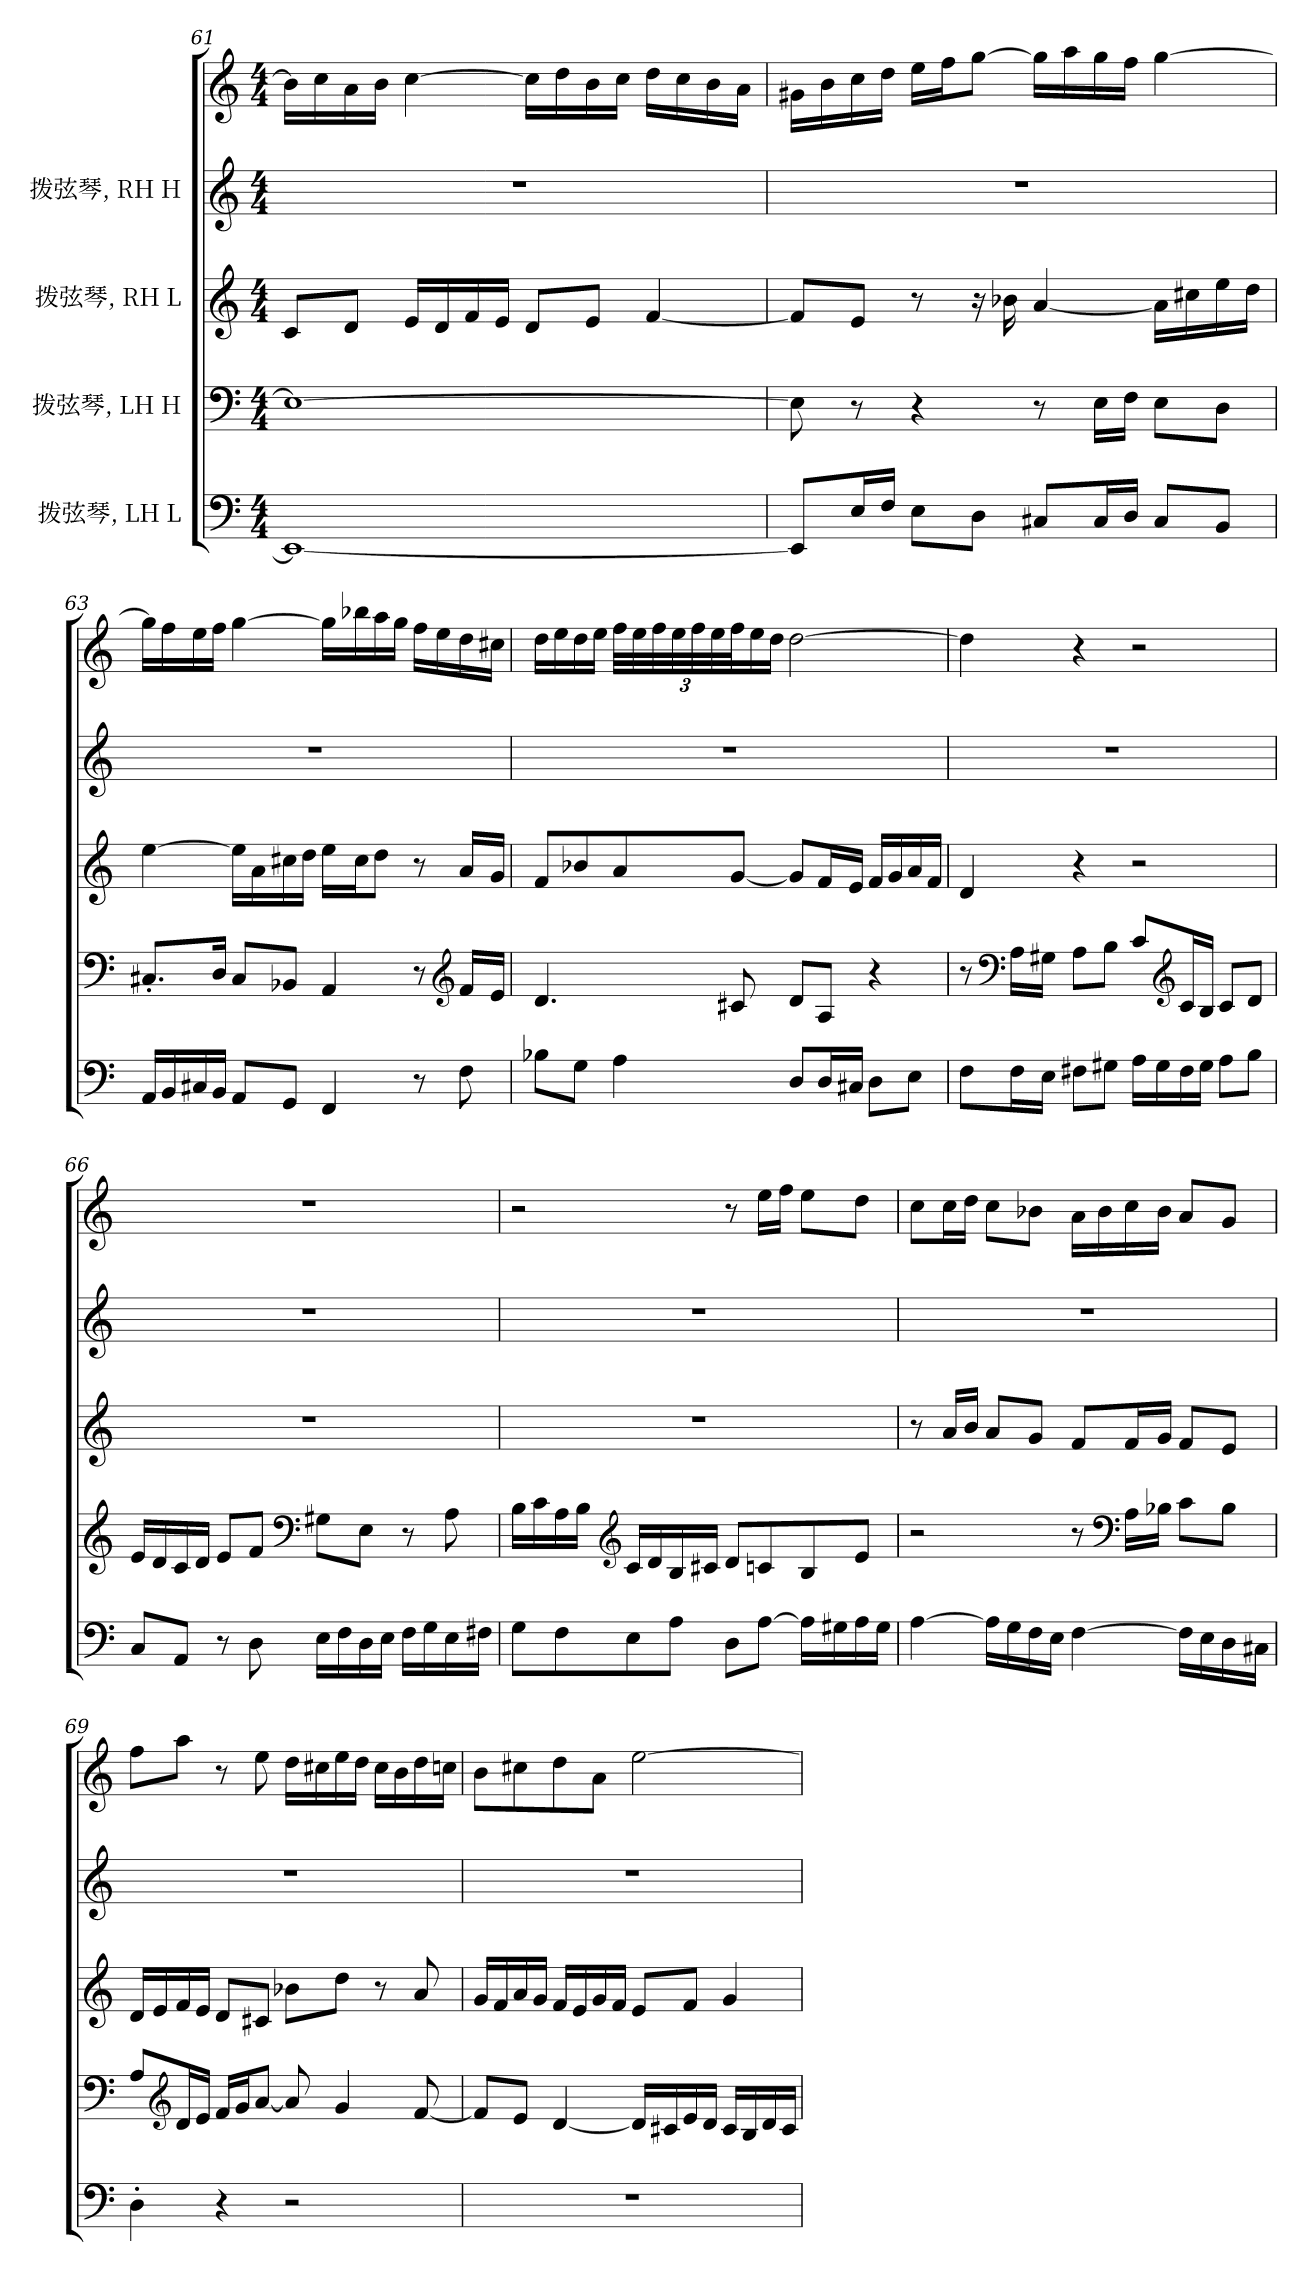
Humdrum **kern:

**kern	**kern	**kern	**kern	**kern
*part4	*part3	*part2	*part1	*part1
*staff5	*staff4	*staff3	*staff2	*staff1
*I"拨弦琴, LH L	*I"拨弦琴, LH H	*I"拨弦琴, RH L	*I"拨弦琴, RH H	*
*clefF4	*clefF4	*clefG2	*clefG2	*clefG2
*k[]	*k[]	*k[]	*k[]	*k[]
*M4/4	*M4/4	*M4/4	*M4/4	*M4/4
=61	=61	=61	=61	=61
1EE_	1E_	8c/L	1r	16b\LL]
.	.	.	.	16cc\
.	.	8d/J	.	16a\
.	.	.	.	16b\JJ
.	.	16e/LL	.	[4cc\
.	.	16d/	.	.
.	.	16f/	.	.
.	.	16e/JJ	.	.
.	.	8d/L	.	16cc\LL]
.	.	.	.	16dd\
.	.	8e/J	.	16b\
.	.	.	.	16cc\JJ
.	.	[4f/	.	16dd\LL
.	.	.	.	16cc\
.	.	.	.	16b\
.	.	.	.	16a\JJ
!!LO:PB:g=z
=62	=62	=62	=62	=62
8EE/L]	8E\]	8f/L]	1r	16g#X\LL
.	.	.	.	16b\
16E/L	8r	8e/J	.	16cc\
16F/JJ	.	.	.	16dd\JJ
8E\L	4r	8r	.	16ee\LL
.	.	.	.	16ff\J
8D\J	.	16r	.	[8gg\J
.	.	16b-X\	.	.
8C#X/L	8r	[4a/	.	16gg\LL]
.	.	.	.	16aa\
16C#/L	16E\LL	.	.	16gg\
16D/JJ	16F\JJ	.	.	16ff\JJ
8C#/L	8E\L	16a\LL]	.	[4gg\
.	.	16cc#X\	.	.
8BB/J	8D\J	16ee\	.	.
.	.	16dd\JJ	.	.
=63	=63	=63	=63	=63
16AA/LL	8.C#X'/L	[4ee\	1r	16gg\LL]
16BB/	.	.	.	16ff\
16C#X/	.	.	.	16ee\
16BB/JJ	16D/Jk	.	.	16ff\JJ
8AA/L	8C#/L	16ee\LL]	.	[4gg\
.	.	16a\	.	.
8GG/J	8BB-X/J	16cc#X\	.	.
.	.	16dd\JJ	.	.
4FF/	4AA/	16ee\LL	.	16gg\LL]
.	.	16cc#\J	.	16bb-X\
.	.	8dd\J	.	16aa\
.	.	.	.	16gg\JJ
8r	8r	8r	.	16ff\LL
.	.	.	.	16ee\
*	*clefG2	*	*	*
8F\	16f/LL	16a/LL	.	16dd\
.	16e/JJ	16g/JJ	.	16cc#X\JJ
!!LO:LB:g=z
=64	=64	=64	=64	=64
8B-X\L	4.d/	8f/L	1r	16dd\LL
.	.	.	.	16ee\
8G\J	.	8b-X/	.	16dd\
.	.	.	.	16ee\JJ
*	*	*	*	*Xbrackettup
4A\	.	8a/	.	48ff\LLL
.	.	.	.	48ee\
.	.	.	.	48ff\
.	.	.	.	48ee\
.	.	.	.	48ff\
.	.	.	.	48ee\
.	8c#X/	[8g/J	.	48ff\J
.	.	.	.	24ee\
.	.	.	.	16dd\JJ
8D/L	8d/L	8g/L]	.	[2dd\
16D/L	8A/J	16f/L	.	.
16C#X/JJ	.	16e/JJ	.	.
8D\L	4r	16f/LL	.	.
.	.	16g/	.	.
8E\J	.	16a/	.	.
.	.	16f/JJ	.	.
=65	=65	=65	=65	=65
8F\L	8r	4d/	1r	4dd\]
*	*clefF4	*	*	*
16F\L	16A\LL	.	.	.
16E\JJ	16G#X\JJ	.	.	.
8F#X\L	8A\L	4r	.	4r
8G#X\J	8B\J	.	.	.
16A\LL	8c/L	2r	.	2r
16G#\	.	.	.	.
*	*clefG2	*	*	*
16F#\	16c/L	.	.	.
16G#\JJ	16B/JJ	.	.	.
8A\L	8c/L	.	.	.
8B\J	8d/J	.	.	.
!!LO:PB:g=z
=66	=66	=66	=66	=66
8C/L	16e/LL	1r	1r	1r
.	16d/	.	.	.
8AA/J	16c/	.	.	.
.	16d/JJ	.	.	.
8r	8e/L	.	.	.
8D\	8f/J	.	.	.
*	*clefF4	*	*	*
16E\LL	8G#X\L	.	.	.
16F\	.	.	.	.
16D\	8E\J	.	.	.
16E\JJ	.	.	.	.
16F\LL	8r	.	.	.
16G\	.	.	.	.
16E\	8A\	.	.	.
16F#X\JJ	.	.	.	.
=67	=67	=67	=67	=67
8G\L	16B\LL	1r	1r	2r
.	16c\	.	.	.
8F\	16A\	.	.	.
.	16B\JJ	.	.	.
*	*clefG2	*	*	*
8E\	16c/LL	.	.	.
.	16d/	.	.	.
8A\J	16B/	.	.	.
.	16c#X/JJ	.	.	.
8D\L	8d/L	.	.	8r
[8A\J	8cn/	.	.	16ee\LL
.	.	.	.	16ff\JJ
16A\LL]	8B/	.	.	8ee\L
16G#X\	.	.	.	.
16A\	8e/J	.	.	8dd\J
16G#\JJ	.	.	.	.
!!LO:LB:g=z
=68	=68	=68	=68	=68
[4A\	2r	8r	1r	8cc\L
.	.	16a/LL	.	16cc\L
.	.	16b/JJ	.	16dd\JJ
16A\LL]	.	8a/L	.	8cc\L
16G\	.	.	.	.
16F\	.	8g/J	.	8b-X\J
16E\JJ	.	.	.	.
[4F\	8r	8f/L	.	16a\LL
.	.	.	.	16b-\
*	*clefF4	*	*	*
.	16A\LL	16f/L	.	16cc\
.	16B-X\JJ	16g/JJ	.	16b-\JJ
16F\LL]	8c\L	8f/L	.	8a/L
16E\	.	.	.	.
16D\	8B-\J	8e/J	.	8g/J
16C#X\JJ	.	.	.	.
=69	=69	=69	=69	=69
4D'\	8A/L	16d/LL	1r	8ff\L
.	.	16e/	.	.
*	*clefG2	*	*	*
.	16d/L	16f/	.	8aa\J
.	16e/JJ	16e/JJ	.	.
4r	16f/LL	8d/L	.	8r
.	16g/J	.	.	.
.	[8a/J	8c#X/J	.	8ee\
2r	8a/]	8b-X\L	.	16dd\LL
.	.	.	.	16cc#X\
.	4g/	8dd\J	.	16ee\
.	.	.	.	16dd\JJ
.	.	8r	.	16cc#\LL
.	.	.	.	16b\
.	[8f/	8a/	.	16dd\
.	.	.	.	16ccn\JJ
!!LO:PB:g=z
=70	=70	=70	=70	=70
1r	8f/L]	16g/LL	1r	8b\L
.	.	16f/	.	.
.	8e/J	16a/	.	8cc#X\
.	.	16g/JJ	.	.
.	[4d/	16f/LL	.	8dd\
.	.	16e/	.	.
.	.	16g/	.	8a\J
.	.	16f/JJ	.	.
.	16d/LL]	8e/L	.	[2ee\
.	16c#X/	.	.	.
.	16e/	8f/J	.	.
.	16d/JJ	.	.	.
.	16c#/LL	4g/	.	.
.	16B/	.	.	.
.	16d/	.	.	.
.	16c#/JJ	.	.	.
=	=	=	=	=
*-	*-	*-	*-	*-
